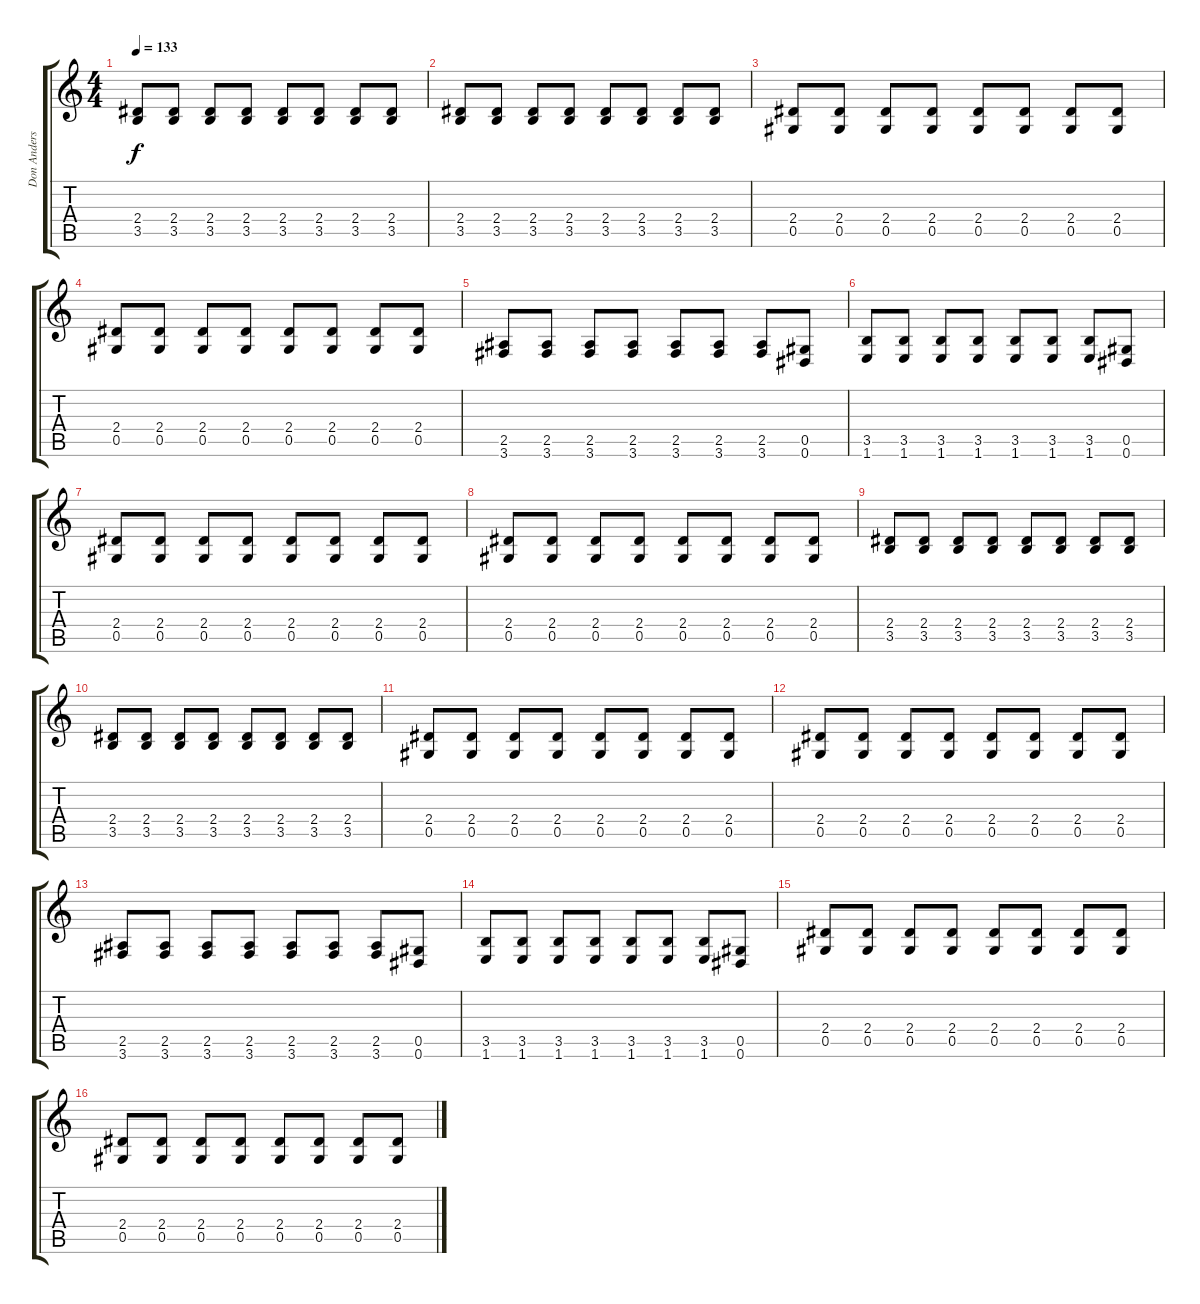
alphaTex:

\track ("Don Anderson" "Don Anders") {instrument distortionguitar}
\staff {score tabs}
\tuning (Eb4 Bb3 Gb3 Db3 Ab2 Eb2) {hide}
\ts (4 4)
\tempo 133
\clef g2
\ks c
(2.4 3.5).8{dy f} (2.4 3.5).8 (2.4 3.5).8 (2.4 3.5).8 (2.4 3.5).8 (2.4 3.5).8 (2.4 3.5).8 (2.4 3.5).8 |
(2.4 3.5).8 (2.4 3.5).8 (2.4 3.5).8 (2.4 3.5).8 (2.4 3.5).8 (2.4 3.5).8 (2.4 3.5).8 (2.4 3.5).8 |
(2.4 0.5).8 (2.4 0.5).8 (2.4 0.5).8 (2.4 0.5).8 (2.4 0.5).8 (2.4 0.5).8 (2.4 0.5).8 (2.4 0.5).8 |
(2.4 0.5).8 (2.4 0.5).8 (2.4 0.5).8 (2.4 0.5).8 (2.4 0.5).8 (2.4 0.5).8 (2.4 0.5).8 (2.4 0.5).8 |
(2.5 3.6).8 (2.5 3.6).8 (2.5 3.6).8 (2.5 3.6).8 (2.5 3.6).8 (2.5 3.6).8 (2.5 3.6).8 (0.5 0.6).8 |
(3.5 1.6).8 (3.5 1.6).8 (3.5 1.6).8 (3.5 1.6).8 (3.5 1.6).8 (3.5 1.6).8 (3.5 1.6).8 (0.5 0.6).8 |
(2.4 0.5).8 (2.4 0.5).8 (2.4 0.5).8 (2.4 0.5).8 (2.4 0.5).8 (2.4 0.5).8 (2.4 0.5).8 (2.4 0.5).8 |
(2.4 0.5).8 (2.4 0.5).8 (2.4 0.5).8 (2.4 0.5).8 (2.4 0.5).8 (2.4 0.5).8 (2.4 0.5).8 (2.4 0.5).8 |
(2.4 3.5).8 (2.4 3.5).8 (2.4 3.5).8 (2.4 3.5).8 (2.4 3.5).8 (2.4 3.5).8 (2.4 3.5).8 (2.4 3.5).8 |
(2.4 3.5).8 (2.4 3.5).8 (2.4 3.5).8 (2.4 3.5).8 (2.4 3.5).8 (2.4 3.5).8 (2.4 3.5).8 (2.4 3.5).8 |
(2.4 0.5).8 (2.4 0.5).8 (2.4 0.5).8 (2.4 0.5).8 (2.4 0.5).8 (2.4 0.5).8 (2.4 0.5).8 (2.4 0.5).8 |
(2.4 0.5).8 (2.4 0.5).8 (2.4 0.5).8 (2.4 0.5).8 (2.4 0.5).8 (2.4 0.5).8 (2.4 0.5).8 (2.4 0.5).8 |
(2.5 3.6).8 (2.5 3.6).8 (2.5 3.6).8 (2.5 3.6).8 (2.5 3.6).8 (2.5 3.6).8 (2.5 3.6).8 (0.5 0.6).8 |
(3.5 1.6).8 (3.5 1.6).8 (3.5 1.6).8 (3.5 1.6).8 (3.5 1.6).8 (3.5 1.6).8 (3.5 1.6).8 (0.5 0.6).8 |
(2.4 0.5).8 (2.4 0.5).8 (2.4 0.5).8 (2.4 0.5).8 (2.4 0.5).8 (2.4 0.5).8 (2.4 0.5).8 (2.4 0.5).8 |
(2.4 0.5).8 (2.4 0.5).8 (2.4 0.5).8 (2.4 0.5).8 (2.4 0.5).8 (2.4 0.5).8 (2.4 0.5).8 (2.4 0.5).8
